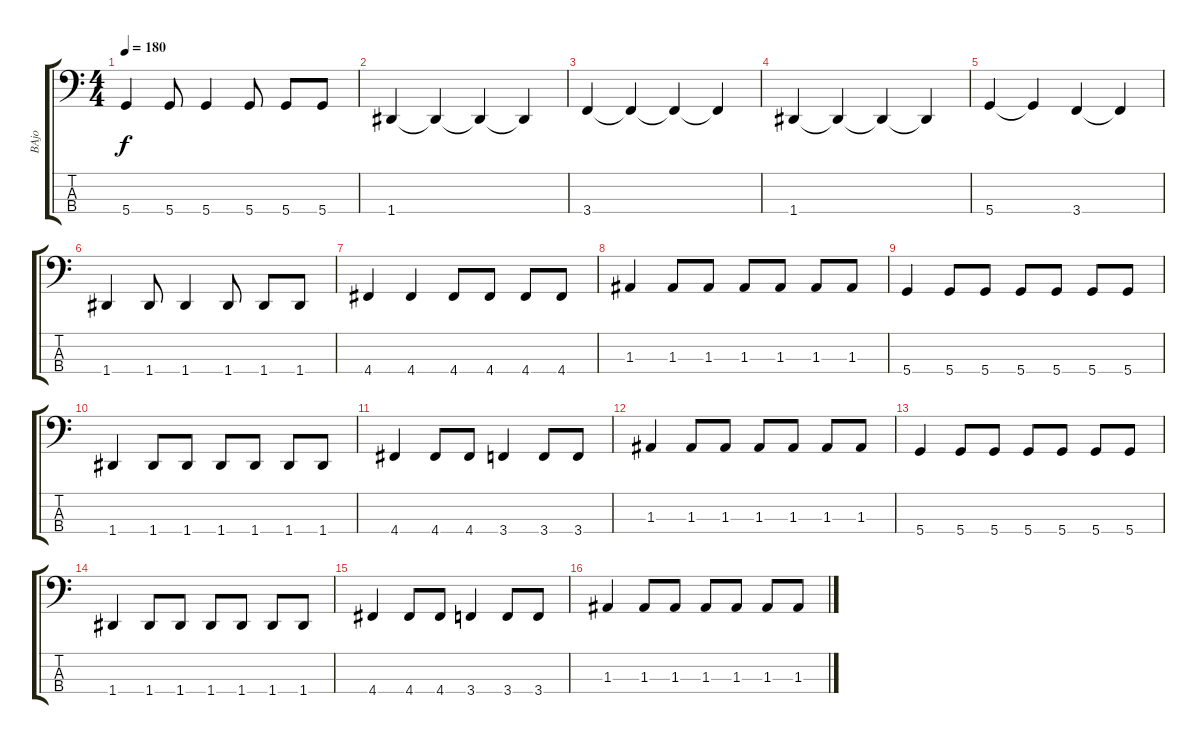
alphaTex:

\track ("BAjo" "BAjo") {instrument electricbasspick}
\staff {score tabs}
\tuning (G2 D2 A1 D1) {hide}
\ts (4 4)
\tempo 180
\clef f4
\ks c
5.4.4{dy f} 5.4.8 5.4.4 5.4.8 5.4.8 5.4.8 |
1.4.4 1.4{t}.4 1.4{t}.4 1.4{t}.4 |
3.4.4 3.4{t}.4 3.4{t}.4 3.4{t}.4 |
1.4.4 1.4{t}.4 1.4{t}.4 1.4{t}.4 |
5.4.4 5.4{t}.4 3.4.4 3.4{t}.4 |
1.4.4 1.4.8 1.4.4 1.4.8 1.4.8 1.4.8 |
4.4.4 4.4.4 4.4.8 4.4.8 4.4.8 4.4.8 |
1.3.4 1.3.8 1.3.8 1.3.8 1.3.8 1.3.8 1.3.8 |
5.4.4 5.4.8 5.4.8 5.4.8 5.4.8 5.4.8 5.4.8 |
1.4.4 1.4.8 1.4.8 1.4.8 1.4.8 1.4.8 1.4.8 |
4.4.4 4.4.8 4.4.8 3.4.4 3.4.8 3.4.8 |
1.3.4 1.3.8 1.3.8 1.3.8 1.3.8 1.3.8 1.3.8 |
5.4.4 5.4.8 5.4.8 5.4.8 5.4.8 5.4.8 5.4.8 |
1.4.4 1.4.8 1.4.8 1.4.8 1.4.8 1.4.8 1.4.8 |
4.4.4 4.4.8 4.4.8 3.4.4 3.4.8 3.4.8 |
1.3.4 1.3.8 1.3.8 1.3.8 1.3.8 1.3.8 1.3.8
